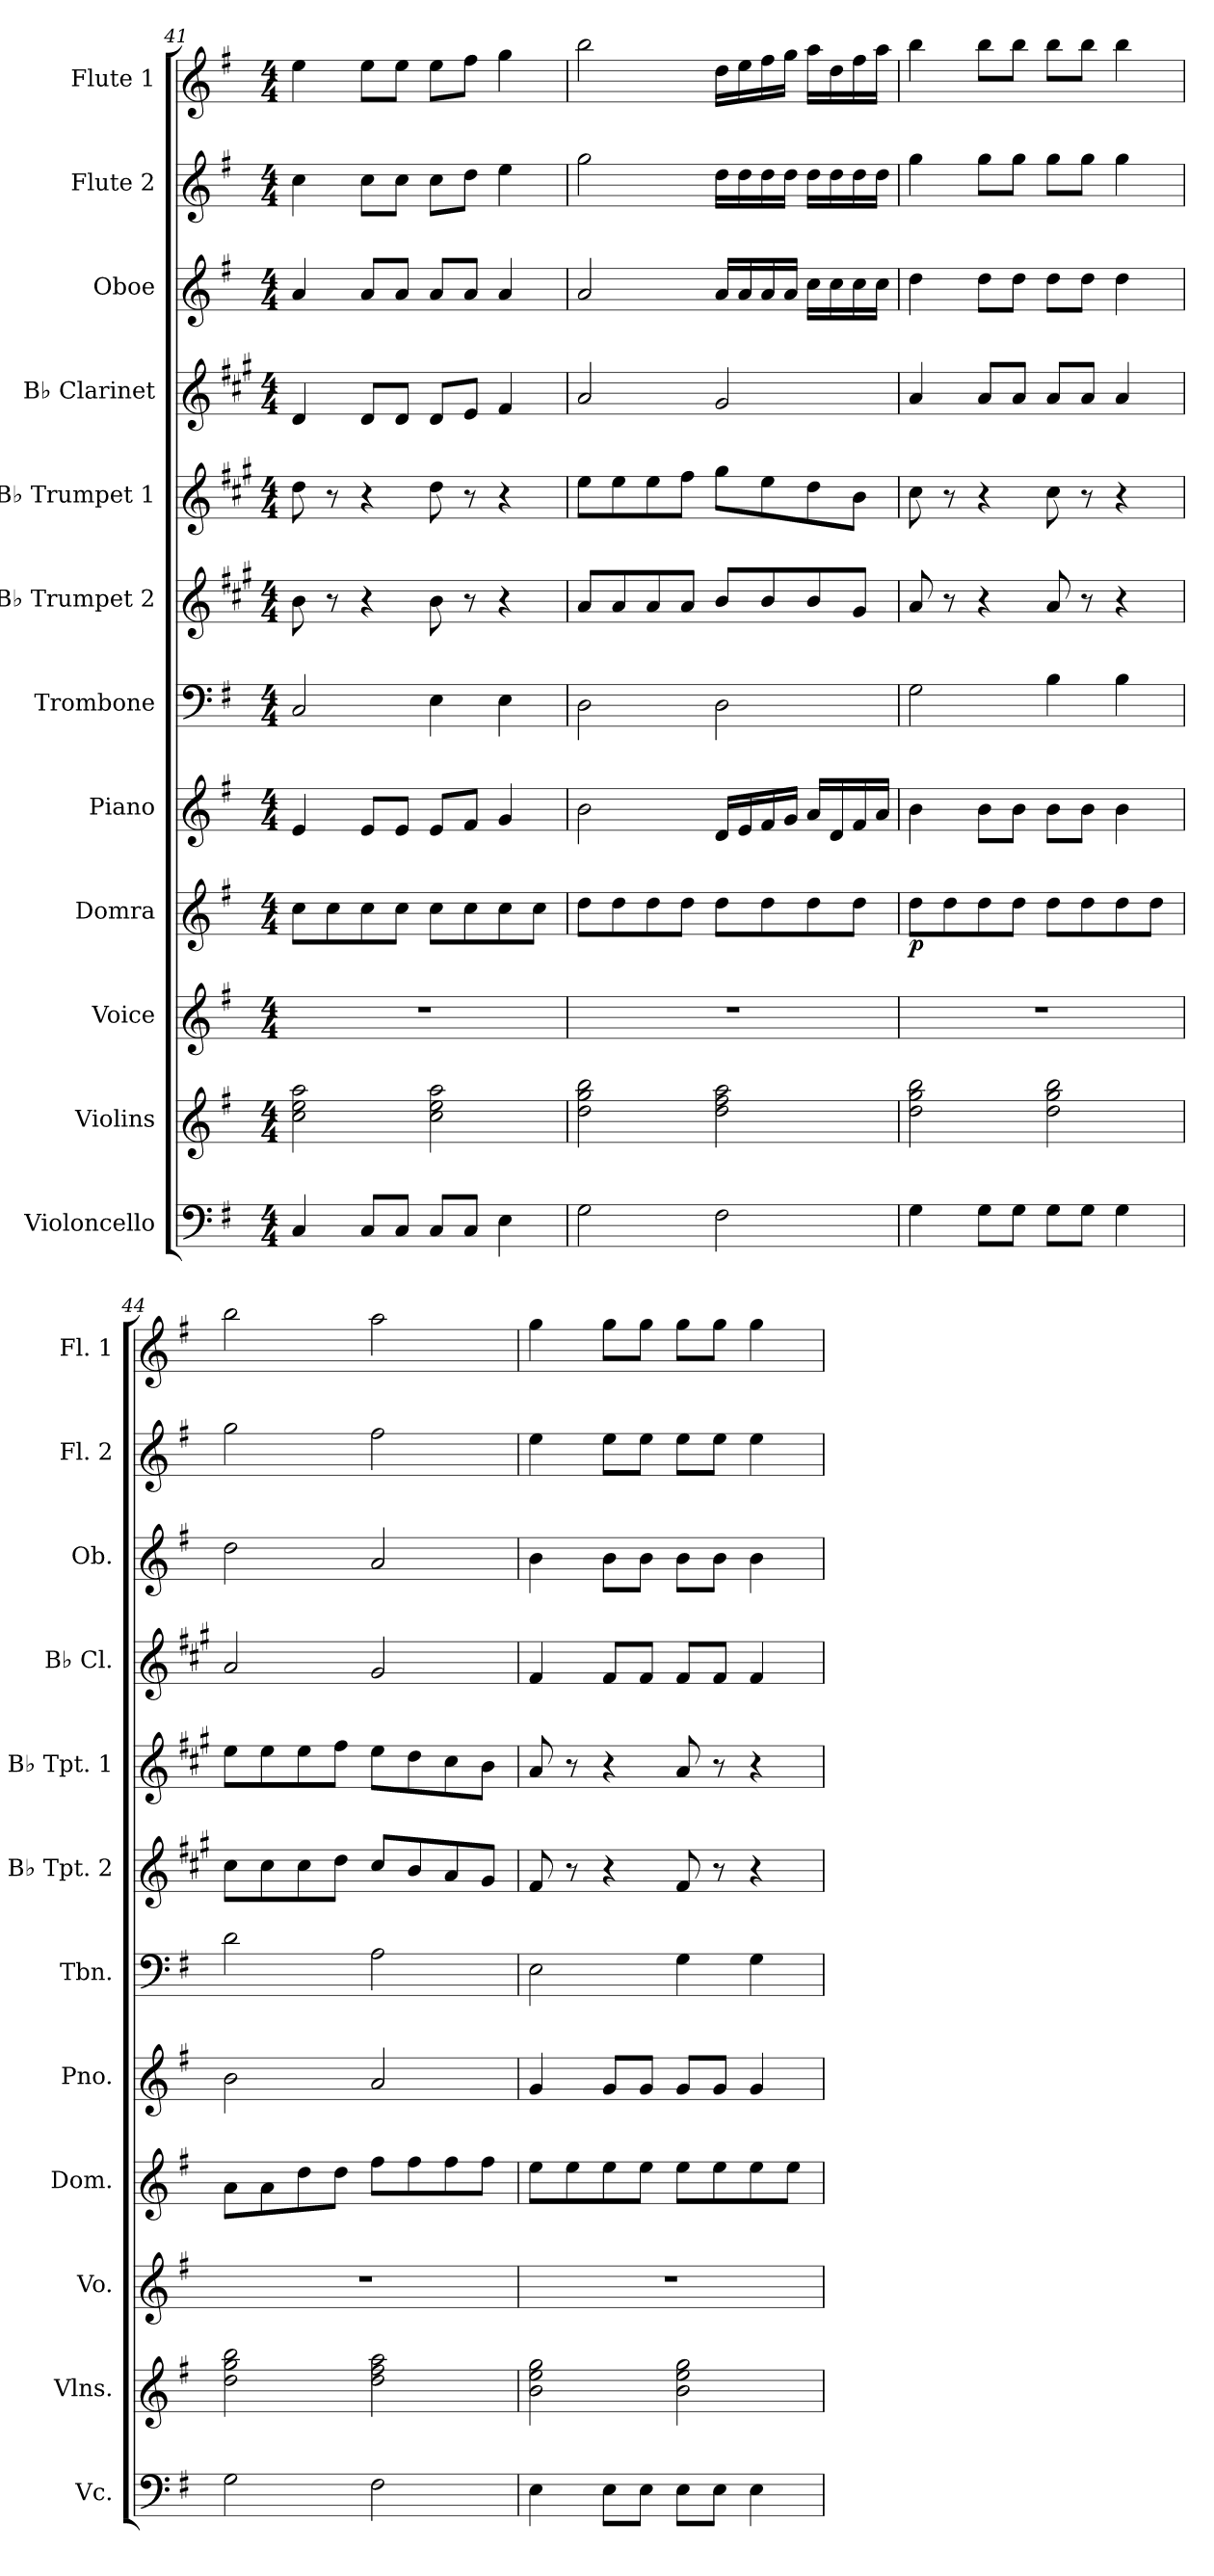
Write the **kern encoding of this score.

**kern	**kern	**kern	**kern	**dynam	**kern	**kern	**kern	**kern	**kern	**kern	**kern	**kern
*part12	*part11	*part10	*part9	*part9	*part8	*part7	*part6	*part5	*part4	*part3	*part2	*part1
*staff12	*staff11	*staff10	*staff9	*staff9	*staff8	*staff7	*staff6	*staff5	*staff4	*staff3	*staff2	*staff1
*I"Violoncello	*I"Violins	*I"Voice	*I"Domra	*	*I"Piano	*I"Trombone	*I"B♭ Trumpet 2	*I"B♭ Trumpet 1	*I"B♭ Clarinet	*I"Oboe	*I"Flute 2	*I"Flute 1
*I'Vc.	*I'Vlns.	*I'Vo.	*I'Dom.	*	*I'Pno.	*I'Tbn.	*I'B♭ Tpt. 2	*I'B♭ Tpt. 1	*I'B♭ Cl.	*I'Ob.	*I'Fl. 2	*I'Fl. 1
!!LO:PB:g=z
*clefF4	*clefG2	*clefG2	*clefG2	*	*clefG2	*clefF4	*clefG2	*clefG2	*clefG2	*clefG2	*clefG2	*clefG2
*	*	*	*	*	*	*	*ITrd1c2	*ITrd1c2	*ITrd1c2	*	*	*
*k[f#]	*k[f#]	*k[f#]	*k[f#]	*	*k[f#]	*k[f#]	*k[f#]	*k[f#]	*k[f#]	*k[f#]	*k[f#]	*k[f#]
*M4/4	*M4/4	*M4/4	*M4/4	*	*M4/4	*M4/4	*M4/4	*M4/4	*M4/4	*M4/4	*M4/4	*M4/4
=41	=41	=41	=41	=41	=41	=41	=41	=41	=41	=41	=41	=41
4C/	2cc\ 2ee\ 2aa\	1r	8cc\L	.	4e/	2C/	8a\	8cc\	4c/	4a/	4cc\	4ee\
.	.	.	8cc\	.	.	.	8r	8r	.	.	.	.
8C/L	.	.	8cc\	.	8e/L	.	4r	4r	8c/L	8a/L	8cc\L	8ee\L
8C/J	.	.	8cc\J	.	8e/J	.	.	.	8c/J	8a/J	8cc\J	8ee\J
8C/L	2cc\ 2ee\ 2aa\	.	8cc\L	.	8e/L	4E\	8a\	8cc\	8c/L	8a/L	8cc\L	8ee\L
8C/J	.	.	8cc\	.	8f#/J	.	8r	8r	8d/J	8a/J	8dd\J	8ff#\J
4E\	.	.	8cc\	.	4g/	4E\	4r	4r	4e/	4a/	4ee\	4gg\
.	.	.	8cc\J	.	.	.	.	.	.	.	.	.
=42	=42	=42	=42	=42	=42	=42	=42	=42	=42	=42	=42	=42
2G\	2dd\ 2gg\ 2bb\	1r	8dd\L	.	2b\	2D\	8g/L	8dd\L	2g/	2a/	2gg\	2bb\
.	.	.	8dd\	.	.	.	8g/	8dd\	.	.	.	.
.	.	.	8dd\	.	.	.	8g/	8dd\	.	.	.	.
.	.	.	8dd\J	.	.	.	8g/J	8ee\J	.	.	.	.
2F#\	2dd\ 2ff#\ 2aa\	.	8dd\L	.	16d/LL	2D\	8a/L	8ff#\L	2f#/	16a/LL	16dd\LL	16dd\LL
.	.	.	.	.	16e/	.	.	.	.	16a/	16dd\	16ee\
.	.	.	8dd\	.	16f#/	.	8a/	8dd\	.	16a/	16dd\	16ff#\
.	.	.	.	.	16g/JJ	.	.	.	.	16a/JJ	16dd\JJ	16gg\JJ
.	.	.	8dd\	.	16a/LL	.	8a/	8cc\	.	16cc\LL	16dd\LL	16aa\LL
.	.	.	.	.	16d/	.	.	.	.	16cc\	16dd\	16dd\
.	.	.	8dd\J	.	16f#/	.	8f#/J	8a\J	.	16cc\	16dd\	16ff#\
.	.	.	.	.	16a/JJ	.	.	.	.	16cc\JJ	16dd\JJ	16aa\JJ
=43	=43	=43	=43	=43	=43	=43	=43	=43	=43	=43	=43	=43
!	!	!	!	!LO:DY:b	!	!	!	!	!	!	!	!
4G\	2dd\ 2gg\ 2bb\	1r	8dd\L	p	4b\	2G\	8g/	8b\	4g/	4dd\	4gg\	4bb\
.	.	.	8dd\	.	.	.	8r	8r	.	.	.	.
8G\L	.	.	8dd\	.	8b\L	.	4r	4r	8g/L	8dd\L	8gg\L	8bb\L
8G\J	.	.	8dd\J	.	8b\J	.	.	.	8g/J	8dd\J	8gg\J	8bb\J
8G\L	2dd\ 2gg\ 2bb\	.	8dd\L	.	8b\L	4B\	8g/	8b\	8g/L	8dd\L	8gg\L	8bb\L
8G\J	.	.	8dd\	.	8b\J	.	8r	8r	8g/J	8dd\J	8gg\J	8bb\J
4G\	.	.	8dd\	.	4b\	4B\	4r	4r	4g/	4dd\	4gg\	4bb\
.	.	.	8dd\J	.	.	.	.	.	.	.	.	.
!!LO:PB:g=z
=44	=44	=44	=44	=44	=44	=44	=44	=44	=44	=44	=44	=44
2G\	2dd\ 2gg\ 2bb\	1r	8a\L	.	2b\	2d\	8b\L	8dd\L	2g/	2dd\	2gg\	2bb\
.	.	.	8a\	.	.	.	8b\	8dd\	.	.	.	.
.	.	.	8dd\	.	.	.	8b\	8dd\	.	.	.	.
.	.	.	8dd\J	.	.	.	8cc\J	8ee\J	.	.	.	.
2F#\	2dd\ 2ff#\ 2aa\	.	8ff#\L	.	2a/	2A\	8b/L	8dd\L	2f#/	2a/	2ff#\	2aa\
.	.	.	8ff#\	.	.	.	8a/	8cc\	.	.	.	.
.	.	.	8ff#\	.	.	.	8g/	8b\	.	.	.	.
.	.	.	8ff#\J	.	.	.	8f#/J	8a\J	.	.	.	.
=45	=45	=45	=45	=45	=45	=45	=45	=45	=45	=45	=45	=45
4E\	2b\ 2ee\ 2gg\	1r	8ee\L	.	4g/	2E\	8e/	8g/	4e/	4b\	4ee\	4gg\
.	.	.	8ee\	.	.	.	8r	8r	.	.	.	.
8E\L	.	.	8ee\	.	8g/L	.	4r	4r	8e/L	8b\L	8ee\L	8gg\L
8E\J	.	.	8ee\J	.	8g/J	.	.	.	8e/J	8b\J	8ee\J	8gg\J
8E\L	2b\ 2ee\ 2gg\	.	8ee\L	.	8g/L	4G\	8e/	8g/	8e/L	8b\L	8ee\L	8gg\L
8E\J	.	.	8ee\	.	8g/J	.	8r	8r	8e/J	8b\J	8ee\J	8gg\J
4E\	.	.	8ee\	.	4g/	4G\	4r	4r	4e/	4b\	4ee\	4gg\
.	.	.	8ee\J	.	.	.	.	.	.	.	.	.
=	=	=	=	=	=	=	=	=	=	=	=	=
*-	*-	*-	*-	*-	*-	*-	*-	*-	*-	*-	*-	*-
